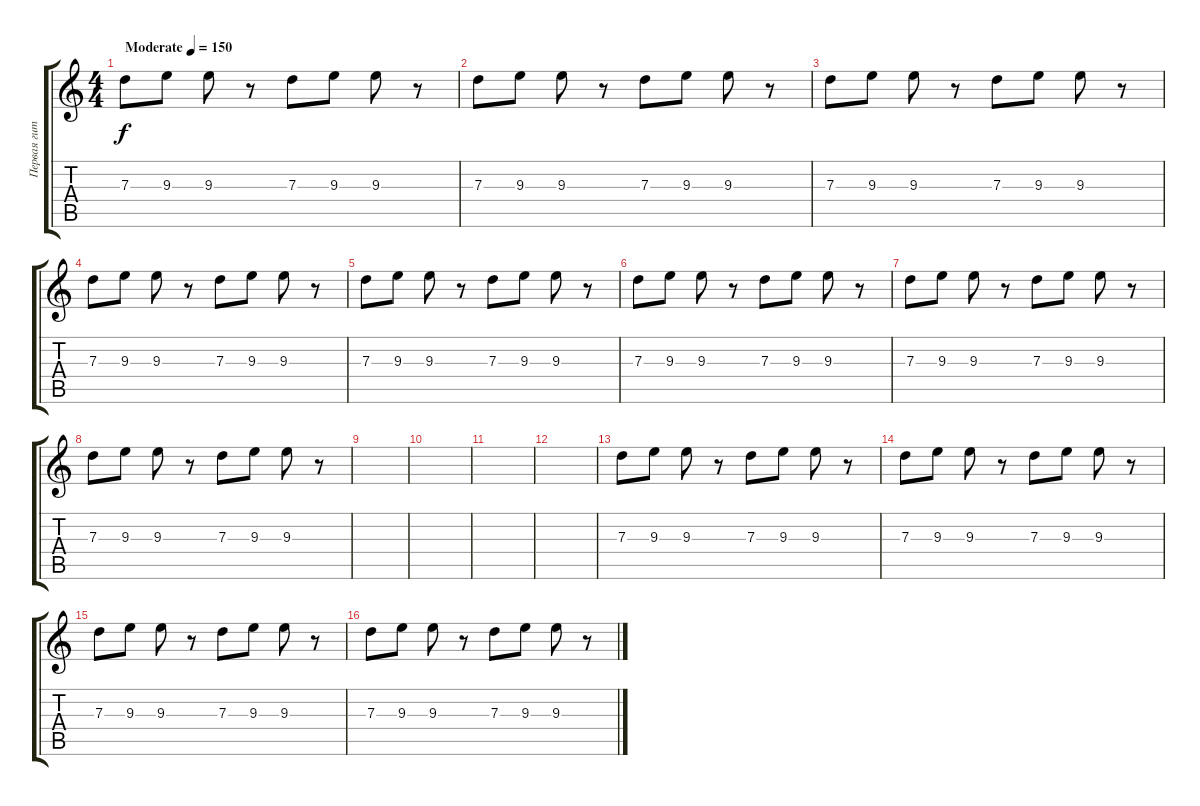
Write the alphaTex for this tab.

\track ("Первая гитара" "Первая гит") {instrument electricguitarclean}
\staff {score tabs}
\tuning (E4 B3 G3 D3 A2 E2) {hide}
\ts (4 4)
\tempo (150 "Moderate")
\clef g2
\ks c
7.3.8{dy f instrument electricguitarclean} 9.3.8 9.3.8 r.8 7.3.8 9.3.8 9.3.8 r.8 |
7.3.8 9.3.8 9.3.8 r.8 7.3.8 9.3.8 9.3.8 r.8 |
7.3.8 9.3.8 9.3.8 r.8 7.3.8 9.3.8 9.3.8 r.8 |
7.3.8 9.3.8 9.3.8 r.8 7.3.8 9.3.8 9.3.8 r.8 |
7.3.8 9.3.8 9.3.8 r.8 7.3.8 9.3.8 9.3.8 r.8 |
7.3.8 9.3.8 9.3.8 r.8 7.3.8 9.3.8 9.3.8 r.8 |
7.3.8 9.3.8 9.3.8 r.8 7.3.8 9.3.8 9.3.8 r.8 |
7.3.8 9.3.8 9.3.8 r.8 7.3.8 9.3.8 9.3.8 r.8 |
|
|
|
|
7.3.8 9.3.8 9.3.8 r.8 7.3.8 9.3.8 9.3.8 r.8 |
7.3.8 9.3.8 9.3.8 r.8 7.3.8 9.3.8 9.3.8 r.8 |
7.3.8 9.3.8 9.3.8 r.8 7.3.8 9.3.8 9.3.8 r.8 |
7.3.8 9.3.8 9.3.8 r.8 7.3.8 9.3.8 9.3.8 r.8
